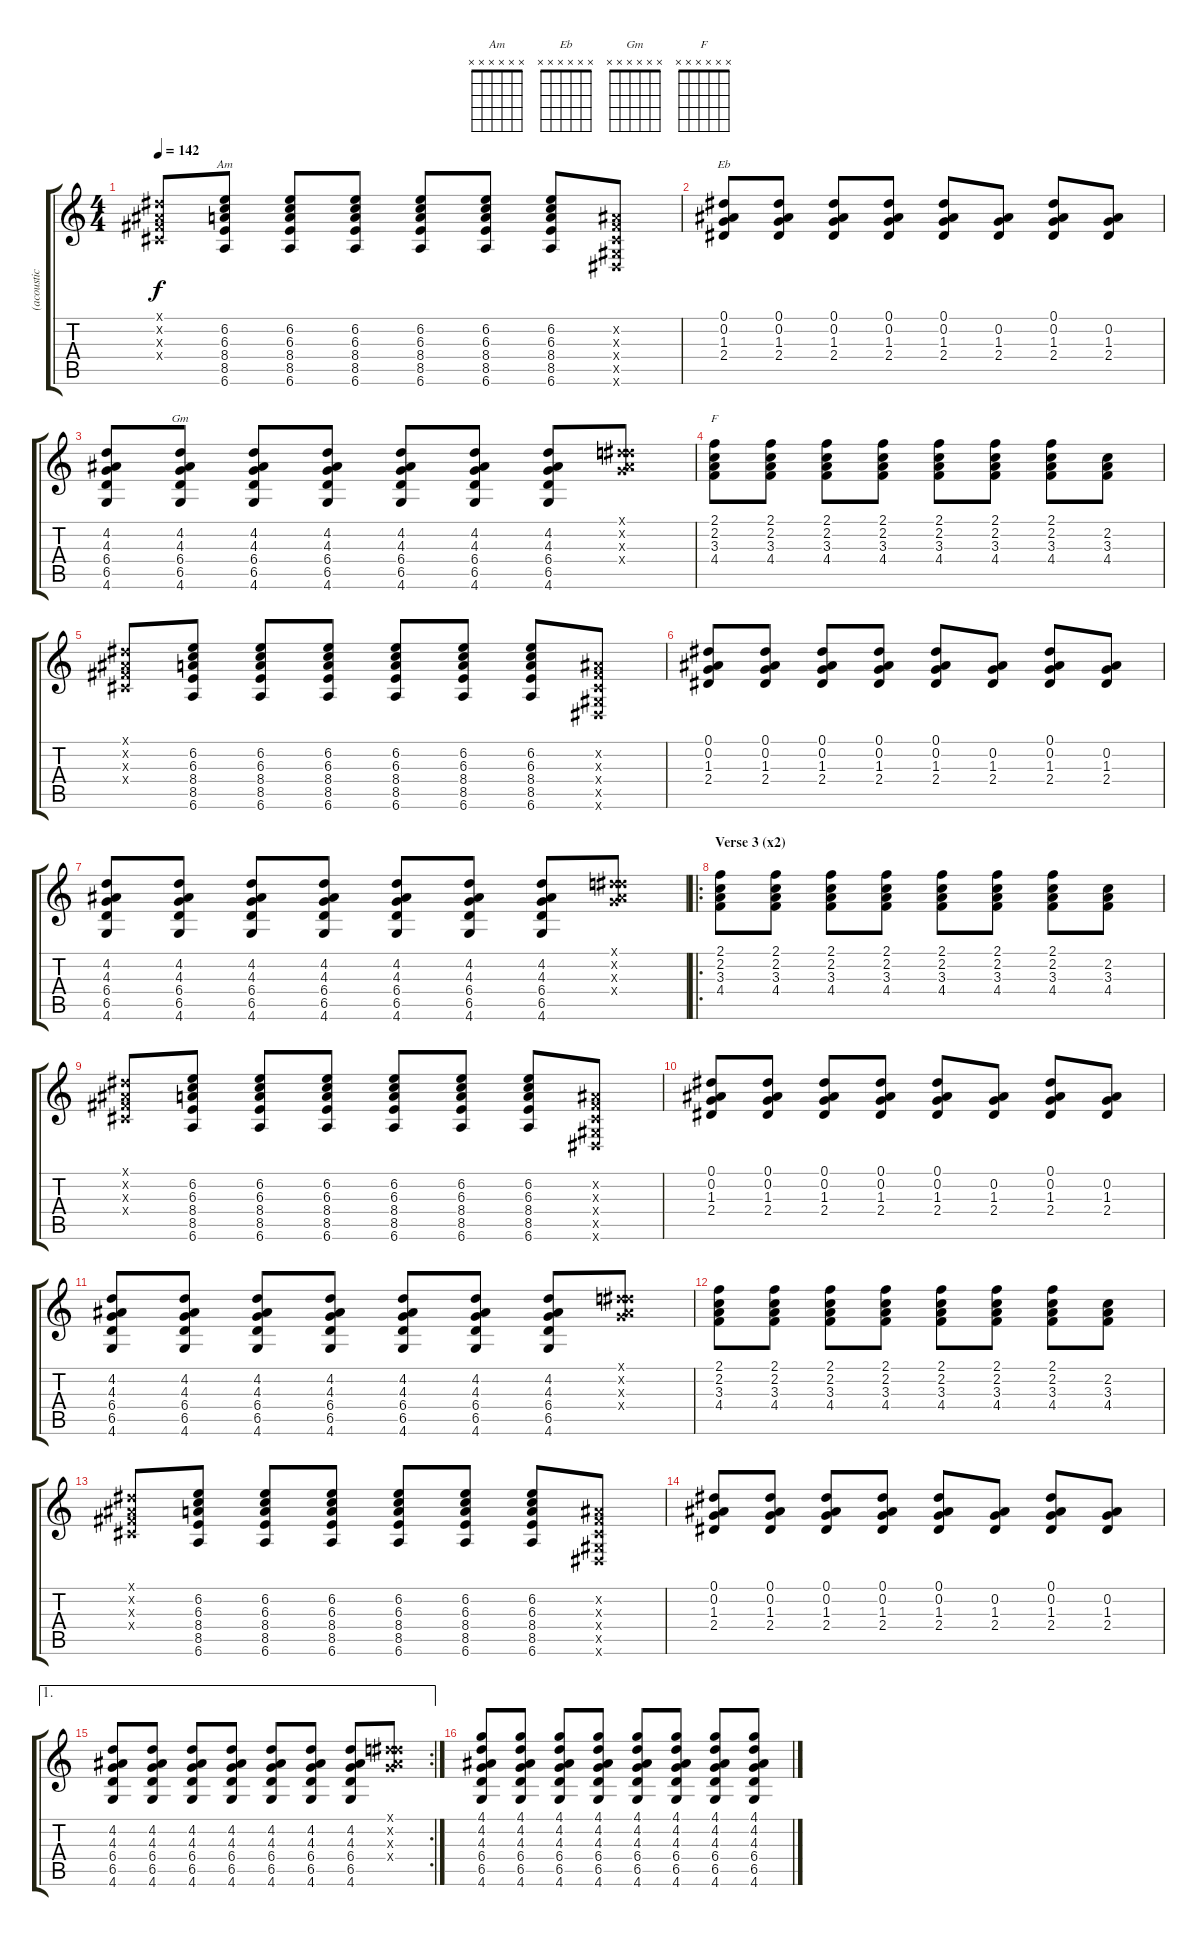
\track ("(acoustic stereo separation)" "(acoustic ") {instrument acousticguitarnylon}
\staff {score tabs}
\tuning (Eb4 Bb3 Gb3 Db3 Ab2 Eb2) {hide}
\chord ("Am" x x x x x x)
\chord ("Eb" x x x x x x)
\chord ("Gm" x x x x x x)
\chord ("F" x x x x x x)
\ts (4 4)
\tempo 142
\clef g2
\ks c
(0.1{x} 0.2{x} 0.3{x} 0.4{x}).8{dy f} (6.2 6.3 8.4 8.5 6.6).8{ch "Am"} (6.2 6.3 8.4 8.5 6.6).8 (6.2 6.3 8.4 8.5 6.6).8 (6.2 6.3 8.4 8.5 6.6).8 (6.2 6.3 8.4 8.5 6.6).8 (6.2 6.3 8.4 8.5 6.6).8 (0.2{x} 0.3{x} 0.4{x} 0.5{x} 0.6{x}).8 |
(0.1 0.2 1.3 2.4).8{ch "Eb"} (0.1 0.2 1.3 2.4).8 (0.1 0.2 1.3 2.4).8 (0.1 0.2 1.3 2.4).8 (0.1 0.2 1.3 2.4).8 (0.2 1.3 2.4).8 (0.1 0.2 1.3 2.4).8 (0.2 1.3 2.4).8 |
(4.2 4.3 6.4 6.5 4.6).8 (4.2 4.3 6.4 6.5 4.6).8{ch "Gm"} (4.2 4.3 6.4 6.5 4.6).8 (4.2 4.3 6.4 6.5 4.6).8 (4.2 4.3 6.4 6.5 4.6).8 (4.2 4.3 6.4 6.5 4.6).8 (4.2 4.3 6.4 6.5 4.6).8 (0.1{x} 4.2{x} 4.3{x} 6.4{x}).8 |
(2.1 2.2 3.3 4.4).8{ch "F"} (2.1 2.2 3.3 4.4).8 (2.1 2.2 3.3 4.4).8 (2.1 2.2 3.3 4.4).8 (2.1 2.2 3.3 4.4).8 (2.1 2.2 3.3 4.4).8 (2.1 2.2 3.3 4.4).8 (2.2 3.3 4.4).8 |
(0.1{x} 0.2{x} 0.3{x} 0.4{x}).8 (6.2 6.3 8.4 8.5 6.6).8 (6.2 6.3 8.4 8.5 6.6).8 (6.2 6.3 8.4 8.5 6.6).8 (6.2 6.3 8.4 8.5 6.6).8 (6.2 6.3 8.4 8.5 6.6).8 (6.2 6.3 8.4 8.5 6.6).8 (0.2{x} 0.3{x} 0.4{x} 0.5{x} 0.6{x}).8 |
(0.1 0.2 1.3 2.4).8 (0.1 0.2 1.3 2.4).8 (0.1 0.2 1.3 2.4).8 (0.1 0.2 1.3 2.4).8 (0.1 0.2 1.3 2.4).8 (0.2 1.3 2.4).8 (0.1 0.2 1.3 2.4).8 (0.2 1.3 2.4).8 |
(4.2 4.3 6.4 6.5 4.6).8 (4.2 4.3 6.4 6.5 4.6).8 (4.2 4.3 6.4 6.5 4.6).8 (4.2 4.3 6.4 6.5 4.6).8 (4.2 4.3 6.4 6.5 4.6).8 (4.2 4.3 6.4 6.5 4.6).8 (4.2 4.3 6.4 6.5 4.6).8 (0.1{x} 4.2{x} 4.3{x} 6.4{x}).8 |
\ro
\section ("" "Verse 3 (x2)")
(2.1 2.2 3.3 4.4).8 (2.1 2.2 3.3 4.4).8 (2.1 2.2 3.3 4.4).8 (2.1 2.2 3.3 4.4).8 (2.1 2.2 3.3 4.4).8 (2.1 2.2 3.3 4.4).8 (2.1 2.2 3.3 4.4).8 (2.2 3.3 4.4).8 |
(0.1{x} 0.2{x} 0.3{x} 0.4{x}).8 (6.2 6.3 8.4 8.5 6.6).8 (6.2 6.3 8.4 8.5 6.6).8 (6.2 6.3 8.4 8.5 6.6).8 (6.2 6.3 8.4 8.5 6.6).8 (6.2 6.3 8.4 8.5 6.6).8 (6.2 6.3 8.4 8.5 6.6).8 (0.2{x} 0.3{x} 0.4{x} 0.5{x} 0.6{x}).8 |
(0.1 0.2 1.3 2.4).8 (0.1 0.2 1.3 2.4).8 (0.1 0.2 1.3 2.4).8 (0.1 0.2 1.3 2.4).8 (0.1 0.2 1.3 2.4).8 (0.2 1.3 2.4).8 (0.1 0.2 1.3 2.4).8 (0.2 1.3 2.4).8 |
(4.2 4.3 6.4 6.5 4.6).8 (4.2 4.3 6.4 6.5 4.6).8 (4.2 4.3 6.4 6.5 4.6).8 (4.2 4.3 6.4 6.5 4.6).8 (4.2 4.3 6.4 6.5 4.6).8 (4.2 4.3 6.4 6.5 4.6).8 (4.2 4.3 6.4 6.5 4.6).8 (0.1{x} 4.2{x} 4.3{x} 6.4{x}).8 |
(2.1 2.2 3.3 4.4).8 (2.1 2.2 3.3 4.4).8 (2.1 2.2 3.3 4.4).8 (2.1 2.2 3.3 4.4).8 (2.1 2.2 3.3 4.4).8 (2.1 2.2 3.3 4.4).8 (2.1 2.2 3.3 4.4).8 (2.2 3.3 4.4).8 |
(0.1{x} 0.2{x} 0.3{x} 0.4{x}).8 (6.2 6.3 8.4 8.5 6.6).8 (6.2 6.3 8.4 8.5 6.6).8 (6.2 6.3 8.4 8.5 6.6).8 (6.2 6.3 8.4 8.5 6.6).8 (6.2 6.3 8.4 8.5 6.6).8 (6.2 6.3 8.4 8.5 6.6).8 (0.2{x} 0.3{x} 0.4{x} 0.5{x} 0.6{x}).8 |
(0.1 0.2 1.3 2.4).8 (0.1 0.2 1.3 2.4).8 (0.1 0.2 1.3 2.4).8 (0.1 0.2 1.3 2.4).8 (0.1 0.2 1.3 2.4).8 (0.2 1.3 2.4).8 (0.1 0.2 1.3 2.4).8 (0.2 1.3 2.4).8 |
\ae 1
\rc 2
(4.2 4.3 6.4 6.5 4.6).8 (4.2 4.3 6.4 6.5 4.6).8 (4.2 4.3 6.4 6.5 4.6).8 (4.2 4.3 6.4 6.5 4.6).8 (4.2 4.3 6.4 6.5 4.6).8 (4.2 4.3 6.4 6.5 4.6).8 (4.2 4.3 6.4 6.5 4.6).8 (0.1{x} 4.2{x} 4.3{x} 6.4{x}).8 |
(4.1 4.2 4.3 6.4 6.5 4.6).8 (4.1 4.2 4.3 6.4 6.5 4.6).8 (4.1 4.2 4.3 6.4 6.5 4.6).8 (4.1 4.2 4.3 6.4 6.5 4.6).8 (4.1 4.2 4.3 6.4 6.5 4.6).8 (4.1 4.2 4.3 6.4 6.5 4.6).8 (4.1 4.2 4.3 6.4 6.5 4.6).8 (4.1 4.2 4.3 6.4 6.5 4.6).8
